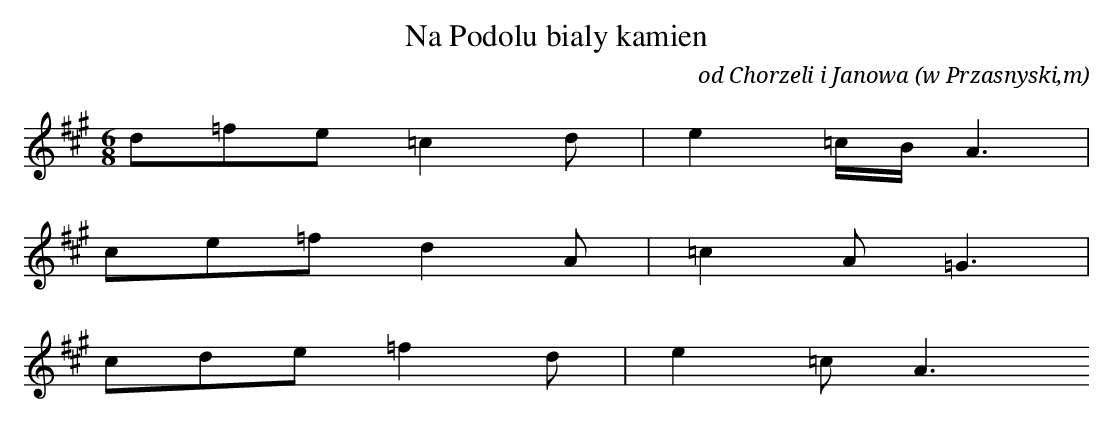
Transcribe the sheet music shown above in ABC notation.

X:1
T: Na Podolu bialy kamien
O: od Chorzeli i Janowa (w Przasnyski‚m)
M: 6/8
L: 1/16
K: A
d2=f2e2=c4d2 | e4=cBA6 |
c2e2=f2d4A2 | =c4A2=G6 |
c2d2e2=f4d2 | e4=c2A6
